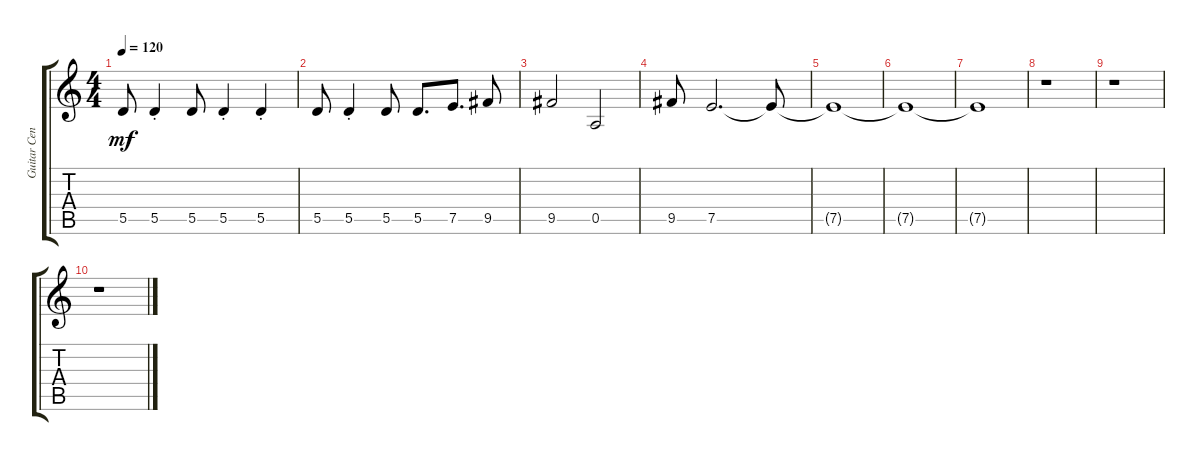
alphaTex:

\track ("Guitar Center" "Guitar Cen") {instrument electricguitarjazz}
\staff {score tabs}
\tuning (E4 B3 G3 D3 A2 D2) {hide}
\ts (4 4)
\tempo 120
\clef g2
\ks c
5.5.8{dy mf} 5.5{st}.4 5.5.8 5.5{st}.4 5.5{st}.4 |
5.5.8 5.5{st}.4 5.5.8 5.5.8{d} 7.5.8{d} 9.5.8 |
9.5.2 0.5.2 |
9.5.8 7.5.2{d} 7.5{t}.8 |
7.5{t}.1 |
7.5{t}.1 |
7.5{t}.1 |
r.1 |
r.1 |
r.1
